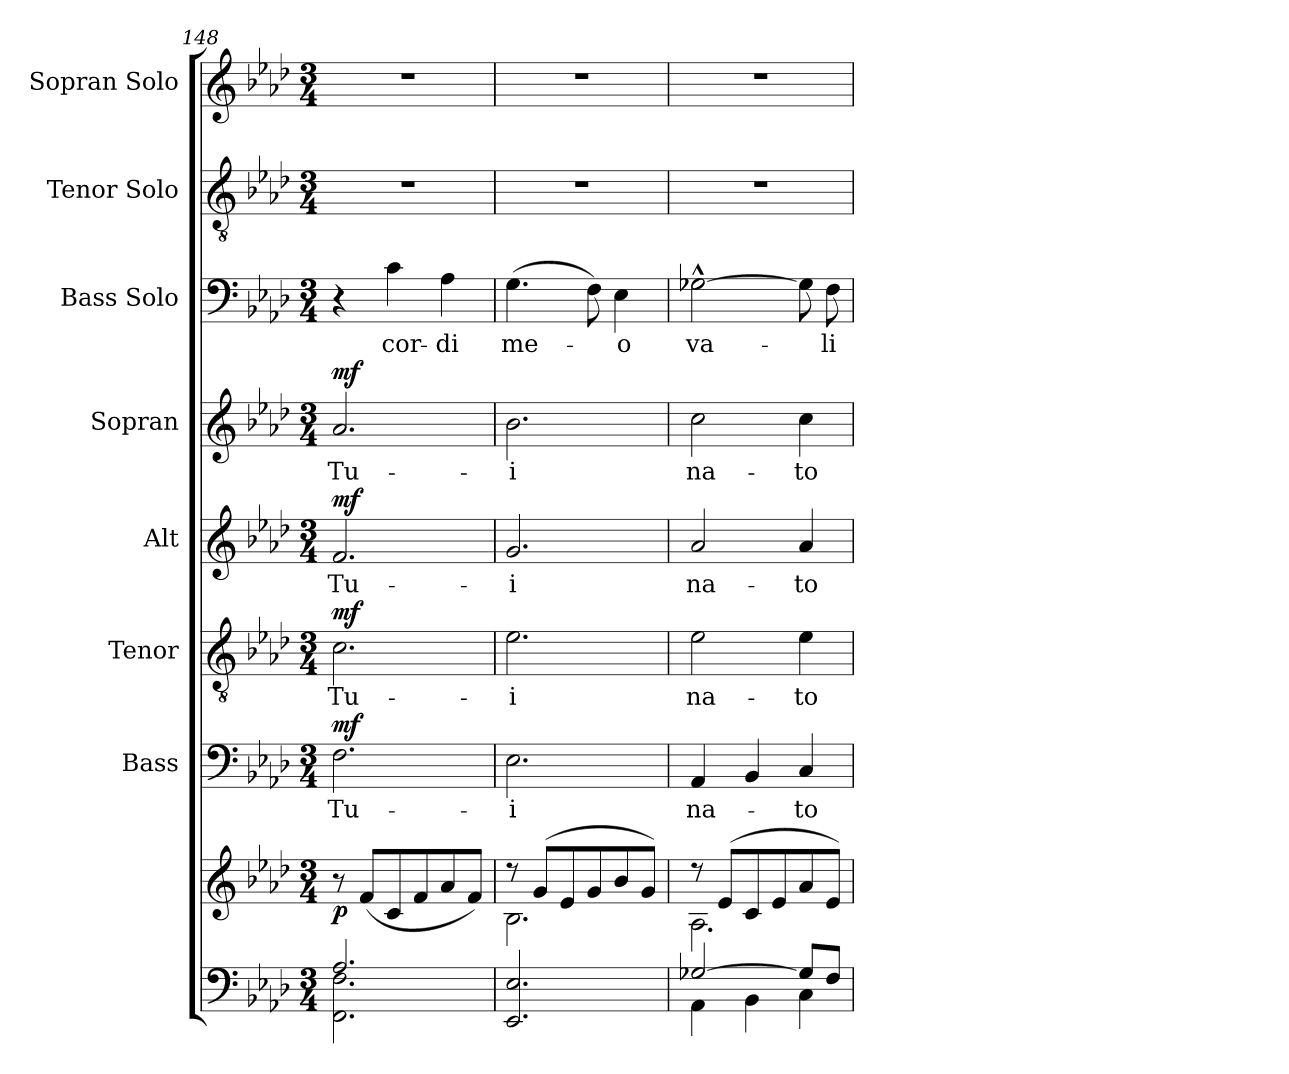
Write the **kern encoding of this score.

**kern	**kern	**dynam	**kern	**text	**dynam	**kern	**text	**dynam	**kern	**text	**dynam	**kern	**text	**dynam	**kern	**text	**kern	**kern
*part8	*part8	*part8	*part7	*part7	*part7	*part6	*part6	*part6	*part5	*part5	*part5	*part4	*part4	*part4	*part3	*part3	*part2	*part1
*staff9	*staff8	*staff8/9	*staff7	*staff7	*staff7	*staff6	*staff6	*staff6	*staff5	*staff5	*staff5	*staff4	*staff4	*staff4	*staff3	*staff3	*staff2	*staff1
*	*	*	*I"Bass	*	*	*I"Tenor	*	*	*I"Alt	*	*	*I"Sopran	*	*	*I"Bass Solo	*	*I"Tenor Solo	*I"Sopran Solo
*	*	*	*I'B.	*	*	*I'T.	*	*	*I'A.	*	*	*I'S.	*	*	*I'B. Solo	*	*I'T. Solo	*I'S. Solo
!!LO:LB:g=z
*clefF4	*clefG2	*	*clefF4	*	*	*clefGv2	*	*	*clefG2	*	*	*clefG2	*	*	*clefF4	*	*clefGv2	*clefG2
*k[b-e-a-d-]	*k[b-e-a-d-]	*	*k[b-e-a-d-]	*	*	*k[b-e-a-d-]	*	*	*k[b-e-a-d-]	*	*	*k[b-e-a-d-]	*	*	*k[b-e-a-d-]	*	*k[b-e-a-d-]	*k[b-e-a-d-]
*A-:	*A-:	*	*A-:	*	*	*A-:	*	*	*A-:	*	*	*A-:	*	*	*A-:	*	*A-:	*A-:
*M3/4	*M3/4	*	*M3/4	*	*	*M3/4	*	*	*M3/4	*	*	*M3/4	*	*	*M3/4	*	*M3/4	*M3/4
=148	=148	=148	=148	=148	=148	=148	=148	=148	=148	=148	=148	=148	=148	=148	=148	=148	=148	=148
*^	*	*	*	*	*	*	*	*	*	*	*	*	*	*	*	*	*	*
!	!	!	!LO:DY:b	!	!LO:LY:b	!LO:DY:a	!	!LO:LY:b	!LO:DY:a	!	!LO:LY:b	!LO:DY:a	!	!LO:LY:b	!LO:DY:a	!	!	!	!
2.A-/	2.FF\ 2.F\	8r	p	2.F\	Tu-	mf	2.c\	Tu-	mf	2.f/	Tu-	mf	2.a-/	Tu-	mf	4r	.	2.r	2.r
.	.	(<8f/L	.	.	.	.	.	.	.	.	.	.	.	.	.	.	.	.	.
!	!	!	!	!	!	!	!	!	!	!	!	!	!	!	!	!	!LO:LY:b	!	!
.	.	8c/	.	.	.	.	.	.	.	.	.	.	.	.	.	4c\	cor-	.	.
.	.	8f/	.	.	.	.	.	.	.	.	.	.	.	.	.	.	.	.	.
!	!	!	!	!	!	!	!	!	!	!	!	!	!	!	!	!	!LO:LY:b	!	!
.	.	8a-/	.	.	.	.	.	.	.	.	.	.	.	.	.	4A-\	-di	.	.
.	.	8f/J)	.	.	.	.	.	.	.	.	.	.	.	.	.	.	.	.	.
*v	*v	*	*	*	*	*	*	*	*	*	*	*	*	*	*	*	*	*	*
=149	=149	=149	=149	=149	=149	=149	=149	=149	=149	=149	=149	=149	=149	=149	=149	=149	=149	=149
*	*^	*	*	*	*	*	*	*	*	*	*	*	*	*	*	*	*	*
!	!	!	!	!	!LO:LY:b	!	!	!LO:LY:b	!	!	!LO:LY:b	!	!	!LO:LY:b	!	!	!LO:LY:b	!	!
2.EE-/ 2.E-/	8r	2.B-\	.	2.E-\	-i	.	2.e-\	-i	.	2.g/	-i	.	2.b-\	-i	.	(>4.G\	me-	2.r	2.r
.	(<8g/L	.	.	.	.	.	.	.	.	.	.	.	.	.	.	.	.	.	.
.	8e-/	.	.	.	.	.	.	.	.	.	.	.	.	.	.	.	.	.	.
.	8g/	.	.	.	.	.	.	.	.	.	.	.	.	.	.	8F\)	.	.	.
!	!	!	!	!	!	!	!	!	!	!	!	!	!	!	!	!	!LO:LY:b	!	!
.	8b-/	.	.	.	.	.	.	.	.	.	.	.	.	.	.	4E-\	-o	.	.
.	8g/J)	.	.	.	.	.	.	.	.	.	.	.	.	.	.	.	.	.	.
=150	=150	=150	=150	=150	=150	=150	=150	=150	=150	=150	=150	=150	=150	=150	=150	=150	=150	=150	=150
*^	*	*	*	*	*	*	*	*	*	*	*	*	*	*	*	*	*	*	*
!	!	!	!	!	!	!LO:LY:b	!	!	!LO:LY:b	!	!	!LO:LY:b	!	!	!LO:LY:b	!	!	!LO:LY:b	!	!
[>2G-X/	4AA-\	8r	2.A-\	.	4AA-/	na-	.	2e-\	na-	.	2a-/	na-	.	2cc\	na-	.	[2G-X^^>\	va-	2.r	2.r
.	.	(<8e-/L	.	.	.	.	.	.	.	.	.	.	.	.	.	.	.	.	.	.
.	4BB-\	8c/	.	.	4BB-/	.	.	.	.	.	.	.	.	.	.	.	.	.	.	.
.	.	8e-/	.	.	.	.	.	.	.	.	.	.	.	.	.	.	.	.	.	.
!	!	!	!	!	!	!LO:LY:b	!	!	!LO:LY:b	!	!	!LO:LY:b	!	!	!LO:LY:b	!	!	!	!	!
8G-/L]	4C\	8a-/	.	.	4C/	-to	.	4e-\	-to	.	4a-/	-to	.	4cc\	-to	.	8G-\]	.	.	.
!	!	!	!	!	!	!	!	!	!	!	!	!	!	!	!	!	!	!LO:LY:b	!	!
8F/J	.	8e-/J)	.	.	.	.	.	.	.	.	.	.	.	.	.	.	8F\	-li-	.	.
*v	*v	*	*	*	*	*	*	*	*	*	*	*	*	*	*	*	*	*	*	*
*	*v	*v	*	*	*	*	*	*	*	*	*	*	*	*	*	*	*	*	*
=	=	=	=	=	=	=	=	=	=	=	=	=	=	=	=	=	=	=
*-	*-	*-	*-	*-	*-	*-	*-	*-	*-	*-	*-	*-	*-	*-	*-	*-	*-	*-
